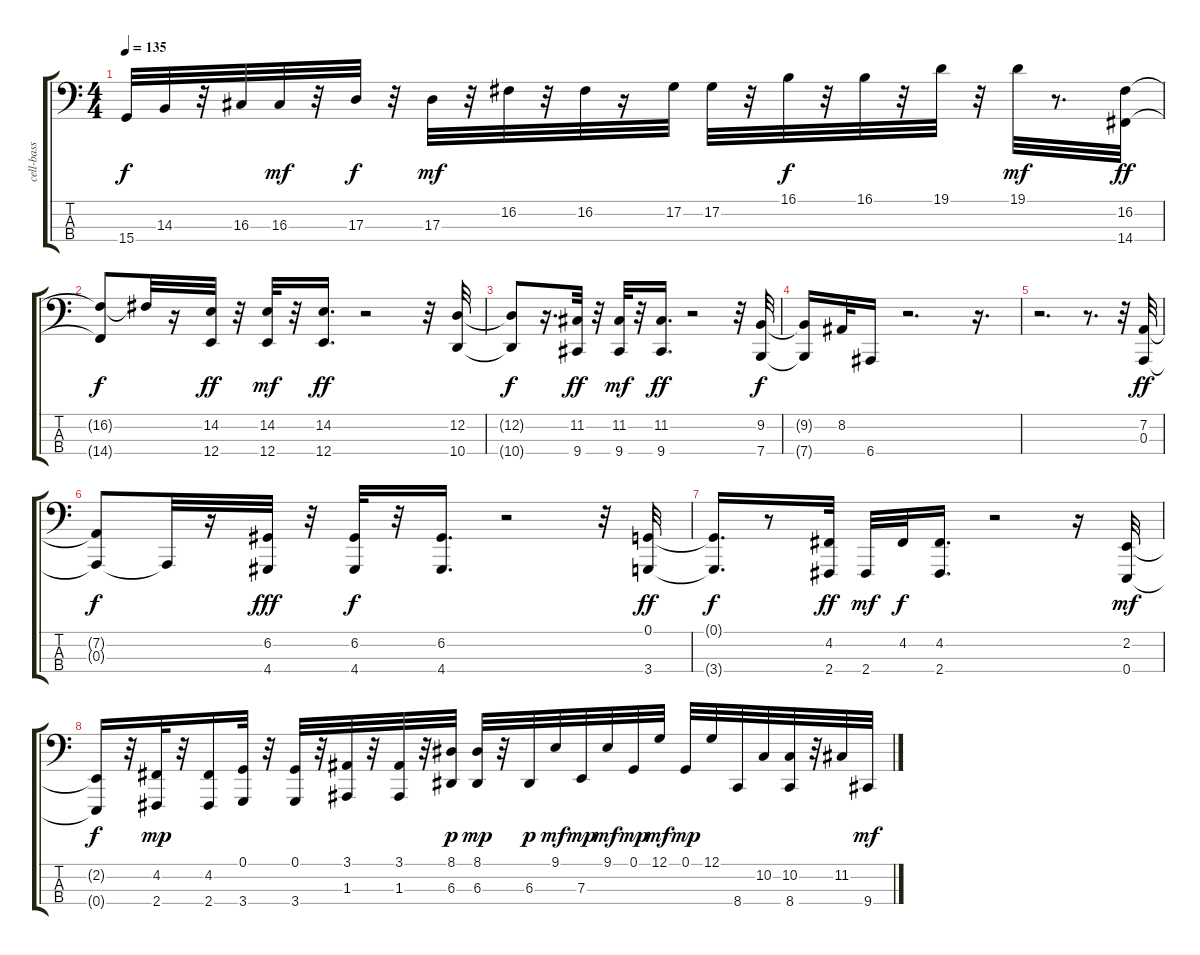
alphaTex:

\track ("cell-bass" "cell-bass") {instrument stringensemble2}
\staff {score tabs}
\tuning (G2 D2 A1 E1) {hide}
\ts (4 4)
\tempo 135
\clef f4
\ks c
15.4{t}.32{dy f} 14.3.32 r.32 16.3.32 16.3.32{dy mf} r.32 17.3.32{dy f} r.32 17.3.32{dy mf} r.32 16.2.32 r.32 16.2.32 r.16 17.2.32 17.2.32 r.32 16.1.32{dy f} r.32 16.1.32 r.32 19.1.32 r.32 19.1.32{dy mf} r.8{d} (16.2 14.4).32{dy ff} |
(16.2{t} 14.4{t}).8{dy f} 16.2{t}.32 r.16 (14.2 12.4).32{dy ff} r.32 (14.2 12.4).32{dy mf} r.32 (14.2 12.4).16{d dy ff} r.2 r.32 (12.2 10.4).32 |
(12.2{t} 10.4{t}).8{dy f} r.16{d} (11.2 9.4).32{dy ff} r.32 (11.2 9.4).32{dy mf} r.32 (11.2 9.4).16{d dy ff} r.2 r.32 (9.2 7.4).32{dy f} |
(9.2{t} 7.4{t}).16 8.2.32 6.4.16 r.2{d} r.16{d} |
r.2{d} r.8{d} r.32 (7.2 0.3).32{dy ff} |
(7.2{t} 0.3{t}).8{dy f} 0.3{t}.32 r.16 (6.2 4.4).32{dy fff} r.32 (6.2 4.4).32{dy f} r.32 (6.2 4.4).16{d} r.2 r.32 (0.1 3.4).32{dy ff} |
(0.1{t} 3.4{t}).16{d dy f} r.8 (4.2 2.4).32{dy ff} 2.4.32{dy mf} 4.2.32{dy f} (4.2 2.4).16{d} r.2 r.16 (2.2 0.4).32{dy mf} |
(2.2{t} 0.4{t}).16{dy f} r.32 (4.2 2.4).32{dy mp} r.32 (4.2 2.4).16 (0.1 3.4).32 r.32 (0.1 3.4).32 r.32 (3.1 1.3).32 r.32 (3.1 1.3).32 r.32 (8.1 6.3).32{dy p} (8.1 6.3).32{dy mp} r.32 6.3.32{dy p} 9.1.32{dy mf} 7.3.32{dy mp} 9.1.32{dy mf} 0.1.32{dy mp} 12.1.32{dy mf} 0.1.32{dy mp} 12.1.32 8.4.32 10.2.32 (10.2 8.4).32 r.32 11.2.32 9.4.32{dy mf}
